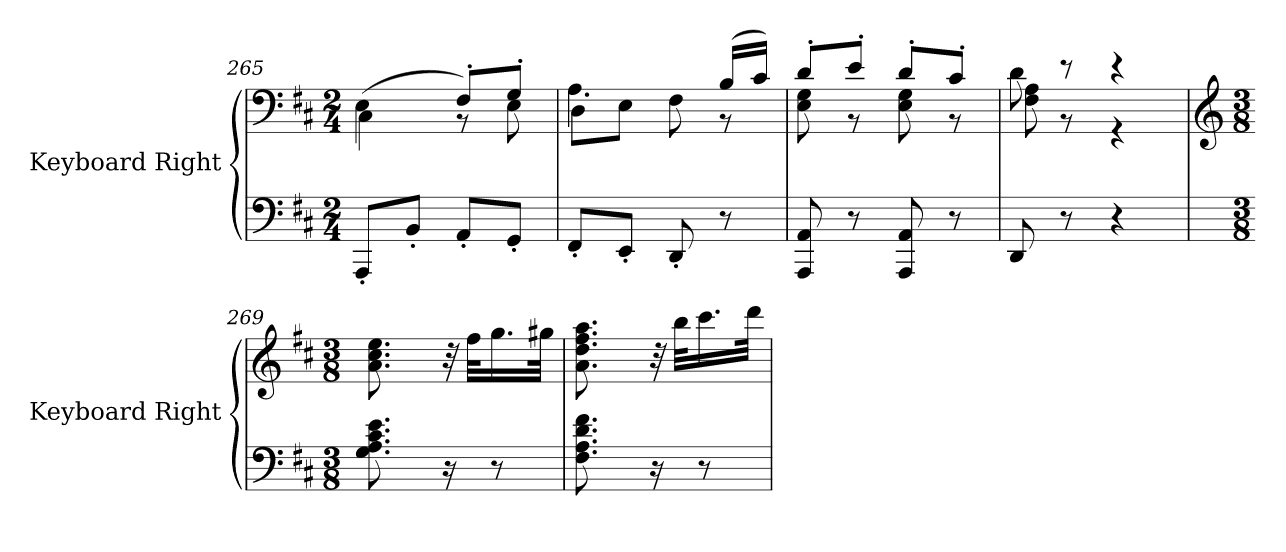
**kern	**kern
*part1	*part1
*staff2	*staff1
*I"Keyboard Right	*
*I'Keyboard Right	*
*clefF4	*clefF4
*k[f#c#]	*k[f#c#]
*D:	*D:
*M2/4	*M2/4
=265	=265
*	*^
8AAA'/L	(>4E\	4C#\
8BB'/J	.	.
8AA'/L	8F#'/L)	8r
8GG'/J	8G'/J	8E\
=266	=266	=266
8FF#'/L	4.A\	8D\L
8EE'/J	.	8E\J
8DD'/	.	8F#\
8r	(>16B/LL	8r
.	16c#/JJ)	.
=267	=267	=267
8AAA/ 8AA/	8d'/L	8E\ 8G\
8r	8e'/J	8r
8AAA/ 8AA/	8d'/L	8E\ 8G\
8r	8c#'/J	8r
=268	=268	=268
8DD/	8d\	8F#\ 8A\
8r	8r	8r
4r	4r	4r
*	*v	*v
=269	=269
*	*clefG2
*M3/8	*M3/8
8.G\ 8.A\ 8.c#\ 8.e\	8.a\ 8.cc#\ 8.ee\
16r	32r
.	32ff#\KLL
8r	16.gg\
.	32gg#X\JJk
!!LO:LB:g=z
=270	=270
8.F#\ 8.A\ 8.d\ 8.f#\	8.a\ 8.dd\ 8.ff#\ 8.aa\
16r	32r
.	32bb\KLL
8r	16.ccc#\
.	32ddd\JJk
=	=
*-	*-
